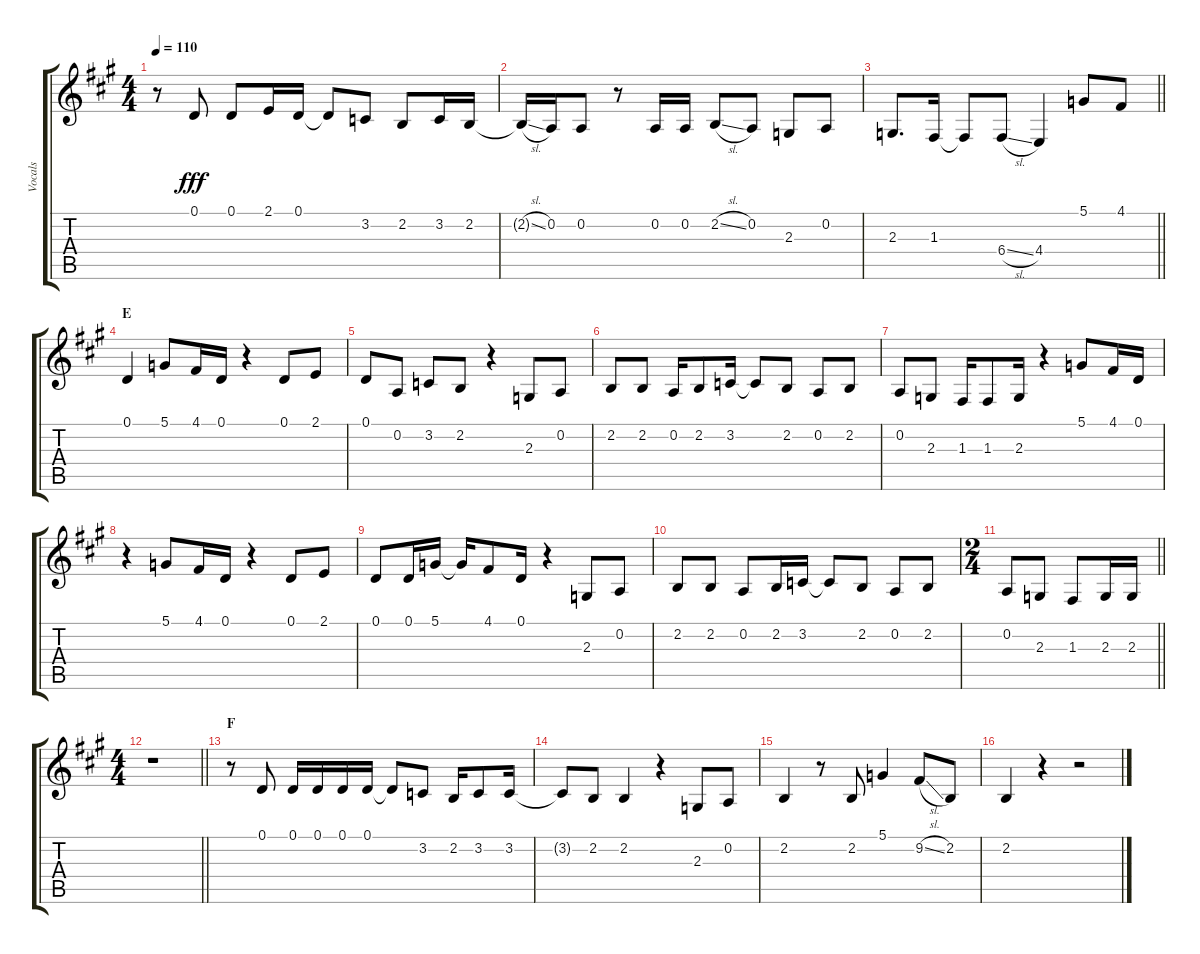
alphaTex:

\track ("Vocals" "Vocals") {instrument voiceoohs}
\staff {score tabs}
\tuning (D4 A3 F3 C3 G2 D2) {hide}
\ts (4 4)
\tempo 110
\clef g2
\ks a
r.8{dy fff} 0.1.8 0.1.8 2.1.16 0.1.16 0.1{t}.8 3.2.8 2.2.8 3.2.16 2.2.16 |
2.2{sl t}.16 0.2.16 0.2.8 r.8 0.2.16 0.2.16 2.2{sl}.8 0.2.8 2.3.8 0.2.8 |
\barLineRight lightlight
2.3.8{d} 1.3.16 1.3{t}.8 6.4{sl}.8 4.4.4 5.1.8 4.1.8 |
\section ("" "E")
0.1.4 5.1.8 4.1.16 0.1.16 r.4 0.1.8 2.1.8 |
0.1.8 0.2.8 3.2.8 2.2.8 r.4 2.3.8 0.2.8 |
2.2.8 2.2.8 0.2.16 2.2.8 3.2.16 3.2{t}.8 2.2.8 0.2.8 2.2.8 |
0.2.8 2.3.8 1.3.16 1.3.8 2.3.16 r.4 5.1.8 4.1.16 0.1.16 |
r.4 5.1.8 4.1.16 0.1.16 r.4 0.1.8 2.1.8 |
0.1.8 0.1.16 5.1.16 5.1{t}.16 4.1.8 0.1.16 r.4 2.3.8 0.2.8 |
2.2.8 2.2.8 0.2.8 2.2.16 3.2.16 3.2{t}.8 2.2.8 0.2.8 2.2.8 |
\ts (2 4)
\barLineRight lightlight
0.2.8 2.3.8 1.3.8 2.3.16 2.3.16 |
\ts (4 4)
\barLineRight lightlight
r.1 |
\section ("" "F")
r.8 0.1.8 0.1.16 0.1.16 0.1.16 0.1.16 0.1{t}.8 3.2.8 2.2.16 3.2.8 3.2.16 |
3.2{t}.8 2.2.8 2.2.4 r.4 2.3.8 0.2.8 |
2.2.4 r.8 2.2.8 5.1.4 9.2{sl}.8 2.2.8 |
2.2.4 r.4 r.2
